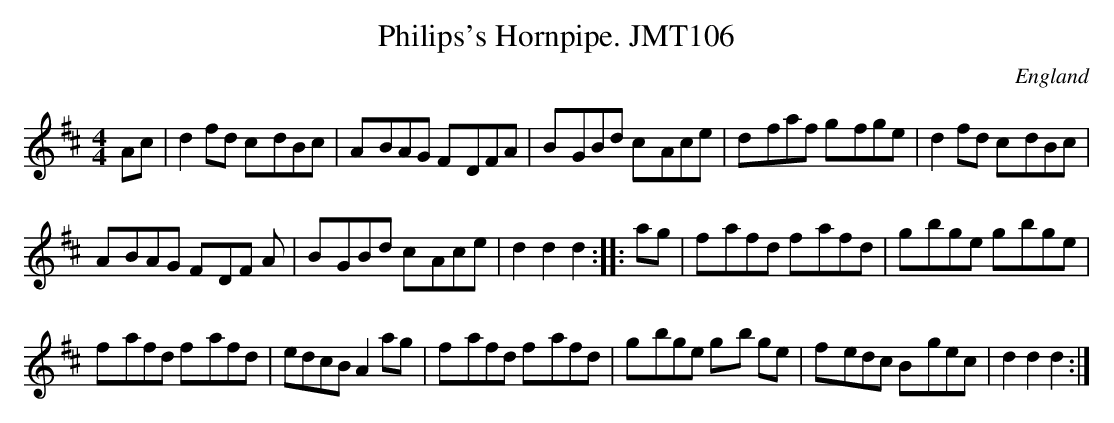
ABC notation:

X:1
T:Philips's Hornpipe. JMT106
M:4/4
L:1/8
O:England
K:D
Ac|d2fd c-dBc|A-BAG F-DFA|B-GBd c-Ace|d-faf g-fge|d2fd c-dBc|!A-BAG F-DF
A|B-GBd c-Ace|d2d2d2:|
|:ag|f-afd f-afd|g-bge g-bge|!f-afd f-afd|edcBA2ag|f-afd f-afd|g-bge g-b
ge|f-edc B-gec|d2d2d2:|]
